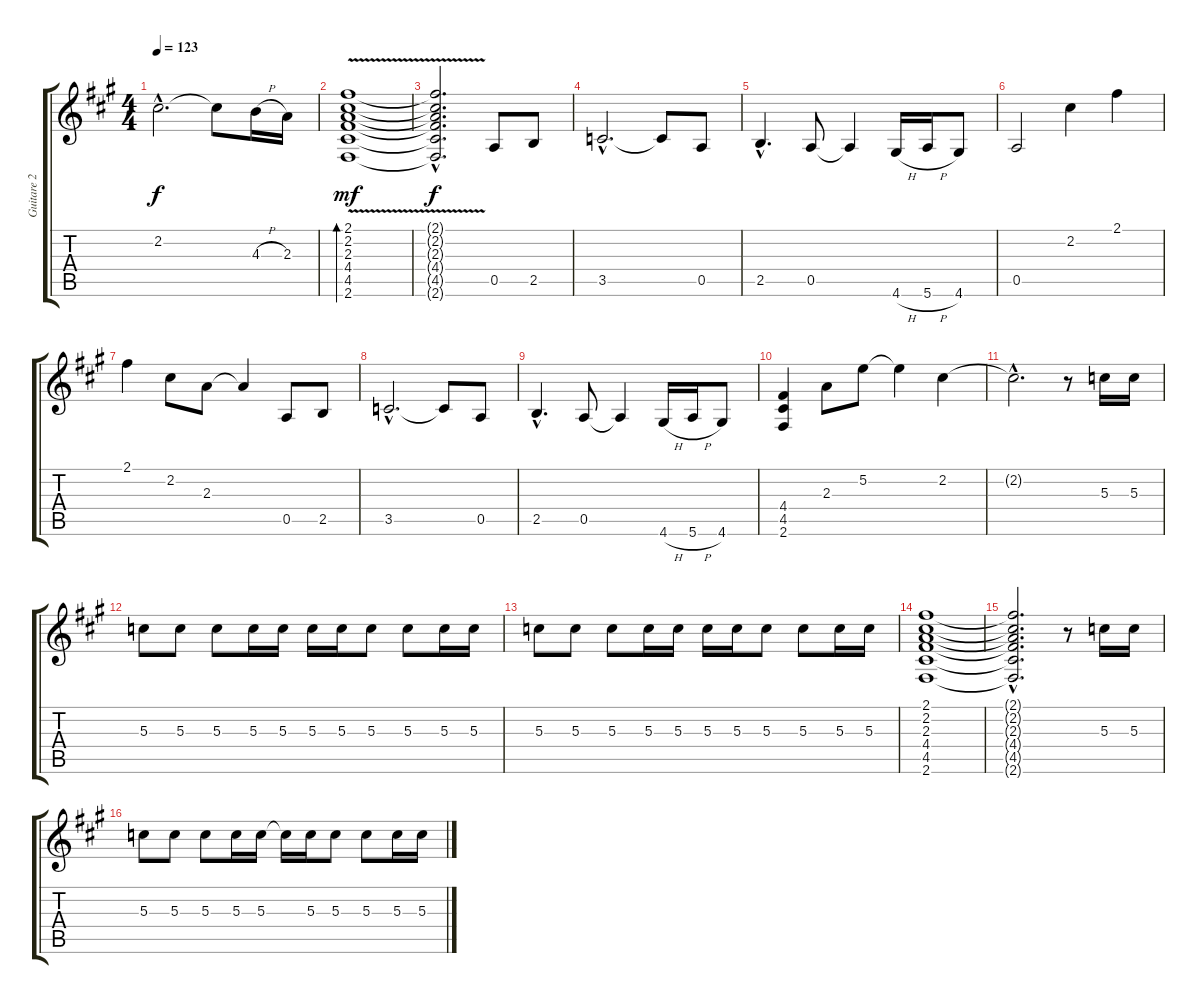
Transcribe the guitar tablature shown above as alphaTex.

\track ("Guitare 2 (Matthew Bellamy)" "Guitare 2 ") {instrument distortionguitar}
\staff {score tabs}
\tuning (E4 B3 G3 D3 A2 E2) {hide}
\ts (4 4)
\tempo 123
\clef g2
\ks a
2.2{hac t}.2{d dy f} 2.2{t}.8 4.3{h}.16 2.3.16 |
(2.1 2.2 2.3{v} 4.4{v} 4.5{v} 2.6).1{bd 60 dy mf} |
(2.1{hac t} 2.2{hac t} 2.3{hac t} 4.4{hac t} 4.5{hac t} 2.6{hac t}).2{d dy f} 0.5.8 2.5.8 |
3.5{hac}.2{d} 3.5{t}.8 0.5.8 |
2.5{hac}.4{d} 0.5.8 0.5{t}.4 4.6{h}.16 5.6{h}.16 4.6.8 |
0.5.2 2.2.4 2.1.4 |
2.1.4 2.2.8 2.3.8 2.3{t}.4 0.5.8 2.5.8 |
3.5{hac}.2{d} 3.5{t}.8 0.5.8 |
2.5{hac}.4{d} 0.5.8 0.5{t}.4 4.6{h}.16 5.6{h}.16 4.6.8 |
(4.4 4.5 2.6).4 2.3.8 5.2.8 5.2{t}.4 2.2.4 |
2.2{hac t}.2{d} r.8 5.3.16 5.3.16 |
5.3.8 5.3.8 5.3.8 5.3.16 5.3.16 5.3.16 5.3.16 5.3.8 5.3.8 5.3.16 5.3.16 |
5.3.8 5.3.8 5.3.8 5.3.16 5.3.16 5.3.16 5.3.16 5.3.8 5.3.8 5.3.16 5.3.16 |
(2.1 2.2 2.3 4.4 4.5 2.6).1 |
(2.1{hac t} 2.2{hac t} 2.3{hac t} 4.4{hac t} 4.5{hac t} 2.6{hac t}).2{d} r.8 5.3.16 5.3.16 |
5.3.8 5.3.8 5.3.8 5.3.16 5.3.16 5.3{t}.16 5.3.16 5.3.8 5.3.8 5.3.16 5.3.16
